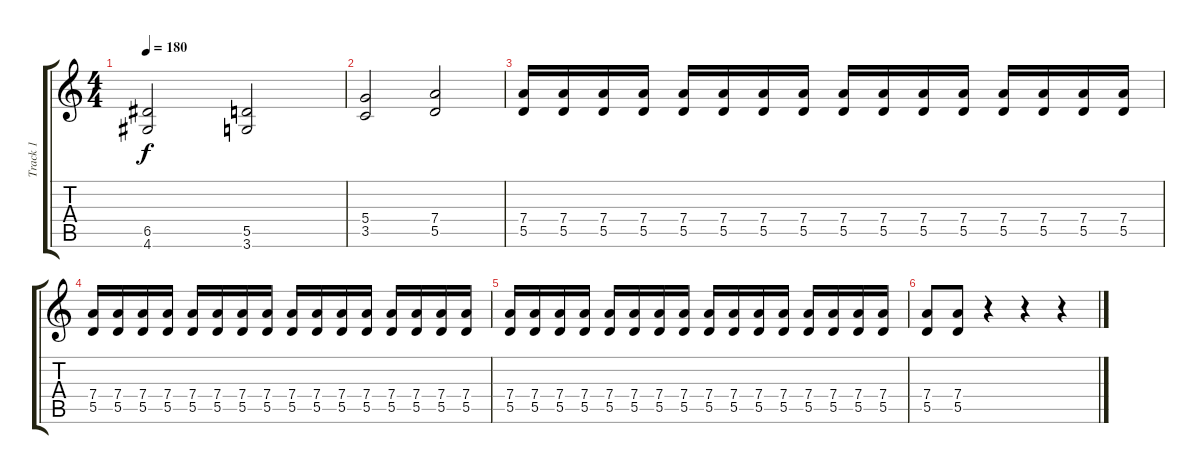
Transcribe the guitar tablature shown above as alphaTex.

\track ("Track 1" "Track 1") {instrument distortionguitar}
\staff {score tabs}
\tuning (E4 B3 G3 D3 A2 E2) {hide}
\ts (4 4)
\tempo 180
\clef g2
\ks c
(6.5 4.6).2{dy f} (5.5 3.6).2 |
(5.4 3.5).2 (7.4 5.5).2 |
(7.4 5.5).16 (7.4 5.5).16 (7.4 5.5).16 (7.4 5.5).16 (7.4 5.5).16 (7.4 5.5).16 (7.4 5.5).16 (7.4 5.5).16 (7.4 5.5).16 (7.4 5.5).16 (7.4 5.5).16 (7.4 5.5).16 (7.4 5.5).16 (7.4 5.5).16 (7.4 5.5).16 (7.4 5.5).16 |
(7.4 5.5).16 (7.4 5.5).16 (7.4 5.5).16 (7.4 5.5).16 (7.4 5.5).16 (7.4 5.5).16 (7.4 5.5).16 (7.4 5.5).16 (7.4 5.5).16 (7.4 5.5).16 (7.4 5.5).16 (7.4 5.5).16 (7.4 5.5).16 (7.4 5.5).16 (7.4 5.5).16 (7.4 5.5).16 |
(7.4 5.5).16 (7.4 5.5).16 (7.4 5.5).16 (7.4 5.5).16 (7.4 5.5).16 (7.4 5.5).16 (7.4 5.5).16 (7.4 5.5).16 (7.4 5.5).16 (7.4 5.5).16 (7.4 5.5).16 (7.4 5.5).16 (7.4 5.5).16 (7.4 5.5).16 (7.4 5.5).16 (7.4 5.5).16 |
(7.4 5.5).8 (7.4 5.5).8 r.4 r.4 r.4
